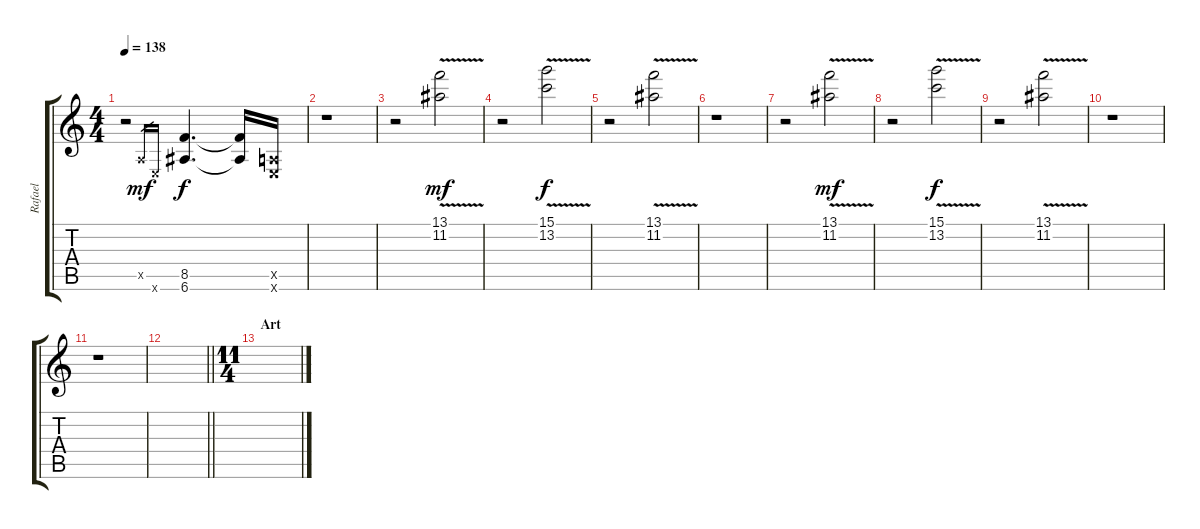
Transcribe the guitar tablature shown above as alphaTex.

\track ("Rafael" "Rafael") {instrument distortionguitar}
\staff {score tabs}
\tuning (E4 B3 G3 D3 A2 E2) {hide}
\ts (4 4)
\tempo 138
\clef g2
\ks c
r.2{dy f} 0.5{x}.16{gr dy mf} 0.6{x}.16{gr} (8.5 6.6).4{d dy f instrument distortionguitar} (8.5{t} 6.6{t}).16 (0.5{x} 0.6{x}).16 |
r.1 |
r.2 (13.1{v} 11.2{v}).2{dy mf} |
r.2 (15.1{v} 13.2{v}).2{dy f} |
r.2 (13.1{v} 11.2{v}).2 |
r.1 |
r.2 (13.1{v} 11.2{v}).2{dy mf} |
r.2 (15.1{v} 13.2{v}).2{dy f} |
r.2 (13.1{v} 11.2{v}).2 |
r.1 |
r.1 |
\barLineRight lightlight
|
\ts (11 4)
\section ("" "Art")
